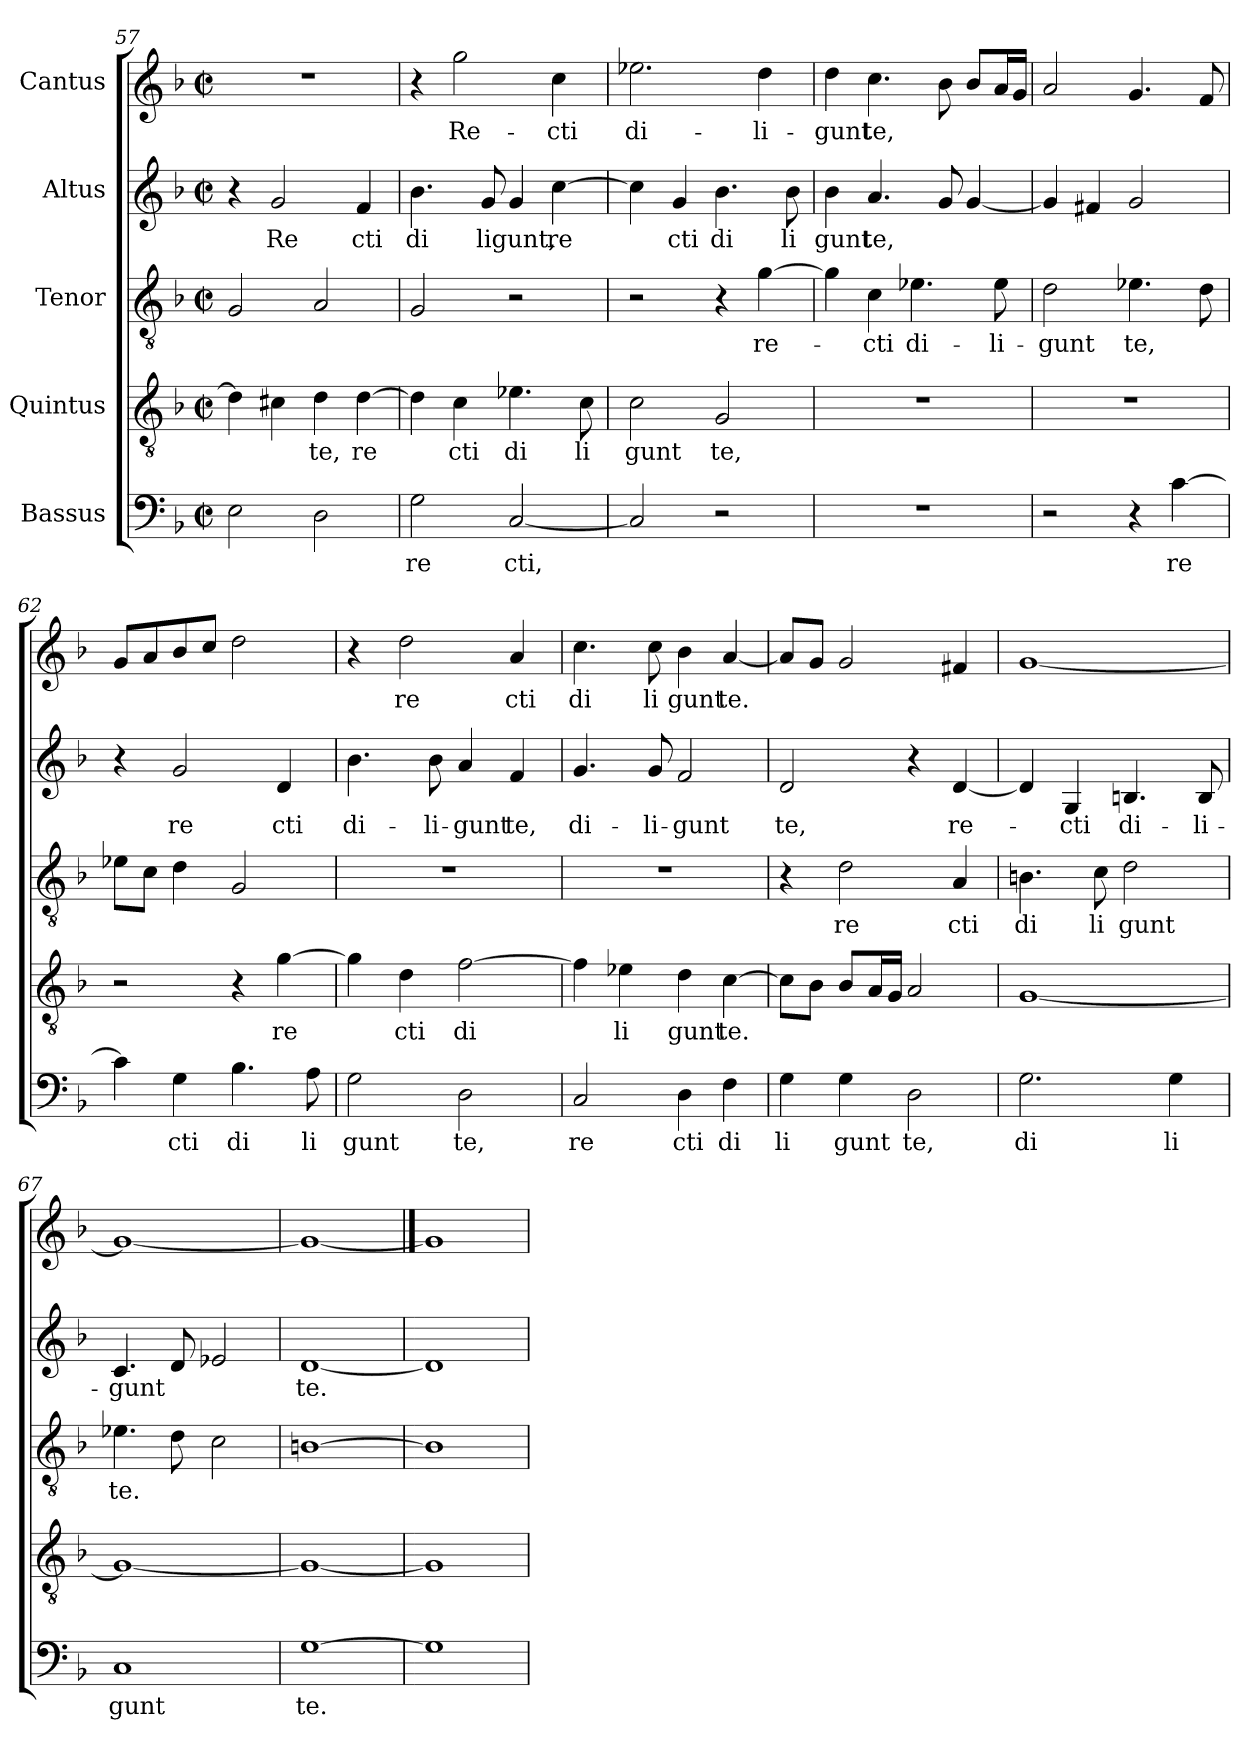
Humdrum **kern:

**kern	**text	**kern	**text	**kern	**text	**kern	**text	**kern	**text
*part5	*part5	*part4	*part4	*part3	*part3	*part2	*part2	*part1	*part1
*staff5	*staff5	*staff4	*staff4	*staff3	*staff3	*staff2	*staff2	*staff1	*staff1
*I"Bassus	*	*I"Quintus	*	*I"Tenor	*	*I"Altus	*	*I"Cantus	*
!!LO:LB:g=z
*clefF4	*	*clefGv2	*	*clefGv2	*	*clefG2	*	*clefG2	*
*k[b-]	*	*k[b-]	*	*k[b-]	*	*k[b-]	*	*k[b-]	*
*F:	*	*F:	*	*F:	*	*F:	*	*F:	*
*M2/2	*	*M2/2	*	*M2/2	*	*M2/2	*	*M2/2	*
*met(c|)	*	*met(c|)	*	*met(c|)	*	*met(c|)	*	*met(c|)	*
=57	=57	=57	=57	=57	=57	=57	=57	=57	=57
2E\	.	4d\]	.	2G/	.	4r	.	1r	.
!	!	!	!	!	!	!	!LO:LY:b:cj	!	!
.	.	4c#\	.	.	.	2g/	Re	.	.
!	!	!	!LO:LY:b:cj	!	!	!	!	!	!
2D\	.	4d\	te,	2A/	.	.	.	.	.
!	!	!	!LO:LY:b:cj	!	!	!	!LO:LY:b:cj	!	!
.	.	[>4d\	re	.	.	4f/	cti	.	.
=58	=58	=58	=58	=58	=58	=58	=58	=58	=58
!	!LO:LY:b:cj	!	!	!	!	!	!LO:LY:b:cj	!	!
2G\	re	4d\]	.	2G/	.	4.b-\	di	4r	.
!	!	!	!LO:LY:b:cj	!	!	!	!	!	!LO:LY:b:cj
.	.	4c\	cti	.	.	.	.	2gg\	Re-
!	!	!	!	!	!	!	!LO:LY:b	!	!
.	.	.	.	.	.	8g/	ligunt,	.	.
!	!LO:LY:b	!	!LO:LY:b:cj	!	!	!	!	!	!
[<2C/	cti,	4.e-\	di	2r	.	4g/	.	.	.
!	!	!	!	!	!	!	!LO:LY:b:cj	!	!LO:LY:b:cj
.	.	.	.	.	.	[>4cc\	re	4cc\	-cti
!	!	!	!LO:LY:b:cj	!	!	!	!	!	!
.	.	8c\	li	.	.	.	.	.	.
=59	=59	=59	=59	=59	=59	=59	=59	=59	=59
!	!	!	!LO:LY:b:cj	!	!	!	!	!	!LO:LY:b:cj
2C/]	.	2c\	gunt	2r	.	4cc\]	.	2.ee-X\	di-
!	!	!	!	!	!	!	!LO:LY:b:cj	!	!
.	.	.	.	.	.	4g/	cti	.	.
!	!	!	!LO:LY:b:cj	!	!	!	!LO:LY:b:cj	!	!
2r	.	2G/	te,	4r	.	4.b-\	di	.	.
!	!	!	!	!	!LO:LY:b:cj	!	!	!	!LO:LY:b:cj
.	.	.	.	[>4g\	re-	.	.	4dd\	-li-
!	!	!	!	!	!	!	!LO:LY:b:cj	!	!
.	.	.	.	.	.	8b-\	li	.	.
=60	=60	=60	=60	=60	=60	=60	=60	=60	=60
!	!	!	!	!	!	!	!LO:LY:b:cj	!	!LO:LY:b:cj
1r	.	1r	.	4g\]	.	4b-\	gunt	4dd\	-gunt
!	!	!	!	!	!LO:LY:b:cj	!	!LO:LY:b:cj	!	!LO:LY:b:cj
.	.	.	.	4c\	-cti	4.a/	te,	4.cc\	te,
!	!	!	!	!	!LO:LY:b:cj	!	!	!	!
.	.	.	.	4.e-X\	di-	.	.	.	.
.	.	.	.	.	.	8g/	.	8b-\	.
.	.	.	.	.	.	[<4g/	.	8b-/L	.
!	!	!	!	!	!LO:LY:b:cj	!	!	!	!
.	.	.	.	8e-\	-li-	.	.	16a/	.
.	.	.	.	.	.	.	.	16g/J	.
=61	=61	=61	=61	=61	=61	=61	=61	=61	=61
!	!	!	!	!	!LO:LY:b:cj	!	!	!	!
2r	.	1r	.	2d\	-gunt	4g/]	.	2a/	.
.	.	.	.	.	.	4f#X/	.	.	.
!	!	!	!	!	!LO:LY:b:cj	!	!	!	!
4r	.	.	.	4.e-\	te,	2g/	.	4.g/	.
!	!LO:LY:b:cj	!	!	!	!	!	!	!	!
[>4c\	re	.	.	.	.	.	.	.	.
.	.	.	.	8d\	.	.	.	8f/	.
=62	=62	=62	=62	=62	=62	=62	=62	=62	=62
4c\]	.	2r	.	8e-\L	.	4r	.	8g/L	.
.	.	.	.	8c\J	.	.	.	8a/	.
!	!LO:LY:b:cj	!	!	!	!	!	!LO:LY:b:cj	!	!
4G\	cti	.	.	4d\	.	2g/	re	8b-/	.
.	.	.	.	.	.	.	.	8cc/J	.
!	!LO:LY:b:cj	!	!	!	!	!	!	!	!
4.B-\	di	4r	.	2G/	.	.	.	2dd\	.
!	!	!	!LO:LY:b:cj	!	!	!	!LO:LY:b:cj	!	!
.	.	[>4g\	re	.	.	4d/	cti	.	.
!	!LO:LY:b:cj	!	!	!	!	!	!	!	!
8A\	li	.	.	.	.	.	.	.	.
!!LO:LB:g=z
=63	=63	=63	=63	=63	=63	=63	=63	=63	=63
!	!LO:LY:b:cj	!	!	!	!	!	!LO:LY:b:cj	!	!
*	*	*^	*	*	*	*	*	*	*
2G\	gunt	4g\]	64ryy	.	1r	.	4.b-\	di-	4r	.
.	.	.	2ryy	.	.	.	.	.	.	.
!	!	!	!	!LO:LY:b:cj	!	!	!	!	!	!LO:LY:b:cj
.	.	4d\	.	cti	.	.	.	.	2dd\	re
!	!	!	!	!	!	!	!	!LO:LY:b:cj	!	!
.	.	.	.	.	.	.	8b-\	-li-	.	.
!	!LO:LY:b:cj	!	!	!LO:LY:b:cj	!	!	!	!LO:LY:b:cj	!	!
2D\	te,	[>2f\	.	di	.	.	4a/	-gunt	.	.
.	.	.	4ryy	.	.	.	.	.	.	.
!	!	!	!	!	!	!	!	!LO:LY:b:cj	!	!LO:LY:b:cj
.	.	.	.	.	.	.	4f/	te,	4a/	cti
.	.	.	8...ryy	.	.	.	.	.	.	.
=64	=64	=64	=64	=64	=64	=64	=64	=64	=64	=64
!	!LO:LY:b:cj	!	!	!	!	!	!	!LO:LY:b:cj	!	!LO:LY:b:cj
*	*	*v	*v	*	*	*	*	*	*	*
2C/	re	4f\]	.	1r	.	4.g/	di-	4.cc\	di
!	!	!	!LO:LY:b:cj	!	!	!	!	!	!
.	.	4e-\	li	.	.	.	.	.	.
!	!	!	!	!	!	!	!LO:LY:b:cj	!	!LO:LY:b:cj
.	.	.	.	.	.	8g/	-li-	8cc\	li
!	!LO:LY:b:cj	!	!LO:LY:b:cj	!	!	!	!LO:LY:b:cj	!	!LO:LY:b:cj
4D\	cti	4d\	gunt	.	.	2f/	-gunt	4b-\	gunt
!	!LO:LY:b:cj	!	!LO:LY:b:cj	!	!	!	!	!	!LO:LY:b:cj
4F\	di	[>4c\	te.	.	.	.	.	[<4a/	te.
=65	=65	=65	=65	=65	=65	=65	=65	=65	=65
!	!LO:LY:b:cj	!	!	!	!	!	!LO:LY:b:cj	!	!
4G\	li	8c\L]	.	4r	.	2d/	te,	8a/L]	.
.	.	8B-\J	.	.	.	.	.	8g/J	.
!	!LO:LY:b:cj	!	!	!	!LO:LY:b:cj	!	!	!	!
4G\	gunt	8B-/L	.	2d\	re	.	.	2g/	.
.	.	16A/	.	.	.	.	.	.	.
.	.	16G/J	.	.	.	.	.	.	.
!	!LO:LY:b:cj	!	!	!	!	!	!	!	!
2D\	te,	2A/	.	.	.	4r	.	.	.
!	!	!	!	!	!LO:LY:b:cj	!	!LO:LY:b:cj	!	!
.	.	.	.	4A/	cti	[<4d/	re-	4f#X/	.
=66	=66	=66	=66	=66	=66	=66	=66	=66	=66
!	!LO:LY:b:cj	!	!	!	!LO:LY:b:cj	!	!	!	!
2.G\	di	[<1G	.	4.Bn\	di	4d/]	.	[<1g	.
!	!	!	!	!	!	!	!LO:LY:b:cj	!	!
.	.	.	.	.	.	4G/	-cti	.	.
!	!	!	!	!	!LO:LY:b:cj	!	!	!	!
.	.	.	.	8c\	li	.	.	.	.
!	!	!	!	!	!LO:LY:b:cj	!	!LO:LY:b:cj	!	!
.	.	.	.	2d\	gunt	4.Bn/	di-	.	.
!	!LO:LY:b:cj	!	!	!	!	!	!	!	!
4G\	li	.	.	.	.	.	.	.	.
!	!	!	!	!	!	!	!LO:LY:b:cj	!	!
.	.	.	.	.	.	8B/	-li-	.	.
=67	=67	=67	=67	=67	=67	=67	=67	=67	=67
!	!LO:LY:b:cj	!	!	!	!LO:LY:b:cj	!	!LO:LY:b	!	!
1C	gunt	1G_<	.	4.e-\	te.	4.c/	-gunt	1g_<	.
.	.	.	.	8d\	.	8d/	.	.	.
.	.	.	.	2c\	.	2e-X/	.	.	.
=68	=68	=68	=68	=68	=68	=68	=68	=68	=68
!	!LO:LY:b:cj	!	!	!	!	!	!LO:LY:b:cj	!	!
[1G	te.	1G_	.	[1Bn	.	[1d	te.	1g_	.
=69	==69	=69	==69	=69	==69	=69	==69	==69	==69
1G]	.	1G]	.	1B]	.	1d]	.	1g]	.
=	=	=	=	=	=	=	=	=	=
*-	*-	*-	*-	*-	*-	*-	*-	*-	*-
